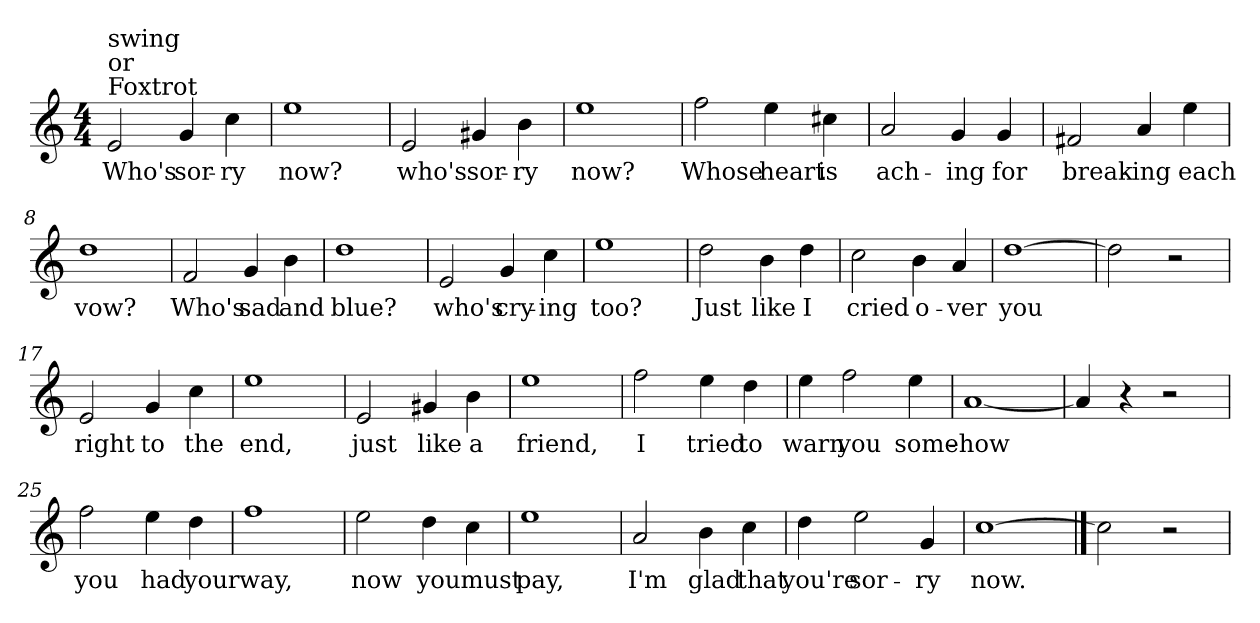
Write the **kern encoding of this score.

**kern	**text
*part1	*part1
*staff1	*staff1
*clefG2	*
*k[]	*
*C:	*
*M4/4	*
=1	=1
!LO:TX:a:t=Foxtrot	!
!LO:TX:a:t=or	!
!LO:TX:a:t=swing	!
2e/	Who's
4g/	sor-
4cc\	-ry
=2	=2
1ee	now?
=3	=3
2e/	who's
4g#X/	sor-
4b\	-ry
=4	=4
1ee	now?
=5	=5
2ff\	Whose
4ee\	heart
4cc#X\	is
=6	=6
2a/	ach-
4g/	-ing
4g/	for
!!LO:LB:g=z
=7	=7
2f#X/	break-
4a/	-ing
4ee\	each
=8	=8
1dd	vow?
=9	=9
2f/	Who's
4g/	sad
4b\	and
=10	=10
1dd	blue?
=11	=11
2e/	who's
4g/	cry-
4cc\	-ing
=12	=12
1ee	too?
=13	=13
2dd\	Just
4b\	like
4dd\	I
!!LO:LB:g=z
=14	=14
2cc\	cried
4b\	o-
4a/	-ver
=15	=15
[1dd	you
=16	=16
2dd\]	.
2r	.
=17	=17
2e/	right
4g/	to
4cc\	the
=18	=18
1ee	end,
=19	=19
2e/	just
4g#X/	like
4b\	a
=20	=20
1ee	friend,
=21	=21
2ff\	I
4ee\	tried
4dd\	to
!!LO:LB:g=z
=22	=22
4ee\	warn
2ff\	you
4ee\	some-
=23	=23
[1a	-how
=24	=24
4a/]	.
4r	.
2r	.
=25	=25
2ff\	you
4ee\	had
4dd\	your
=26	=26
1ff	way,
=27	=27
2ee\	now
4dd\	you
4cc\	must
=28	=28
1ee	pay,
!!LO:LB:g=z
=29	=29
2a/	I'm
4b\	glad
4cc\	that
=30	=30
4dd\	you're
2ee\	sor-
4g/	-ry
=31	=31
[1cc	now.
==32	==32
2cc\]	.
2r	.
=	=
*-	*-
